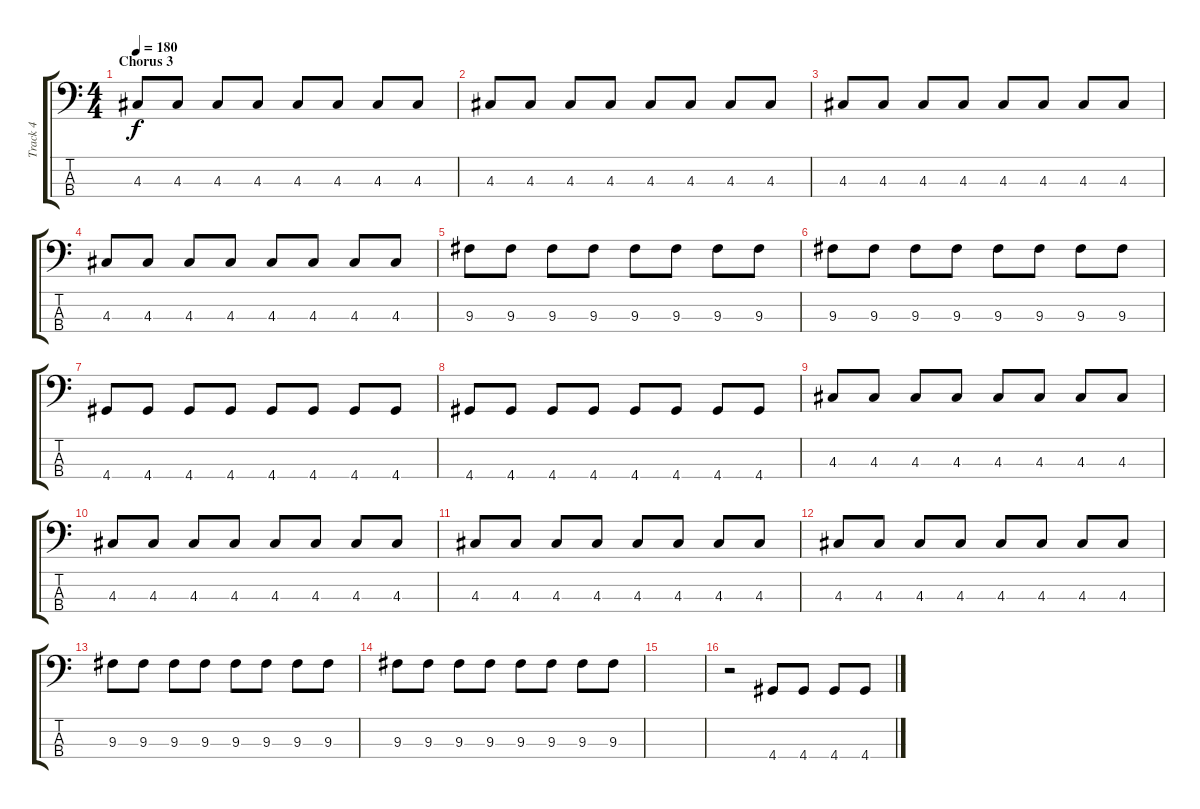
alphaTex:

\track ("Track 4" "Track 4") {instrument electricbassfinger}
\staff {score tabs}
\tuning (G2 D2 A1 E1) {hide}
\ts (4 4)
\section ("" "Chorus 3")
\tempo 180
\clef f4
\ks c
4.3.8{dy f} 4.3.8 4.3.8 4.3.8 4.3.8 4.3.8 4.3.8 4.3.8 |
4.3.8 4.3.8 4.3.8 4.3.8 4.3.8 4.3.8 4.3.8 4.3.8 |
4.3.8 4.3.8 4.3.8 4.3.8 4.3.8 4.3.8 4.3.8 4.3.8 |
4.3.8 4.3.8 4.3.8 4.3.8 4.3.8 4.3.8 4.3.8 4.3.8 |
9.3.8 9.3.8 9.3.8 9.3.8 9.3.8 9.3.8 9.3.8 9.3.8 |
9.3.8 9.3.8 9.3.8 9.3.8 9.3.8 9.3.8 9.3.8 9.3.8 |
4.4.8 4.4.8 4.4.8 4.4.8 4.4.8 4.4.8 4.4.8 4.4.8 |
4.4.8 4.4.8 4.4.8 4.4.8 4.4.8 4.4.8 4.4.8 4.4.8 |
4.3.8 4.3.8 4.3.8 4.3.8 4.3.8 4.3.8 4.3.8 4.3.8 |
4.3.8 4.3.8 4.3.8 4.3.8 4.3.8 4.3.8 4.3.8 4.3.8 |
4.3.8 4.3.8 4.3.8 4.3.8 4.3.8 4.3.8 4.3.8 4.3.8 |
4.3.8 4.3.8 4.3.8 4.3.8 4.3.8 4.3.8 4.3.8 4.3.8 |
9.3.8 9.3.8 9.3.8 9.3.8 9.3.8 9.3.8 9.3.8 9.3.8 |
9.3.8 9.3.8 9.3.8 9.3.8 9.3.8 9.3.8 9.3.8 9.3.8 |
|
r.2 4.4.8 4.4.8 4.4.8 4.4.8
